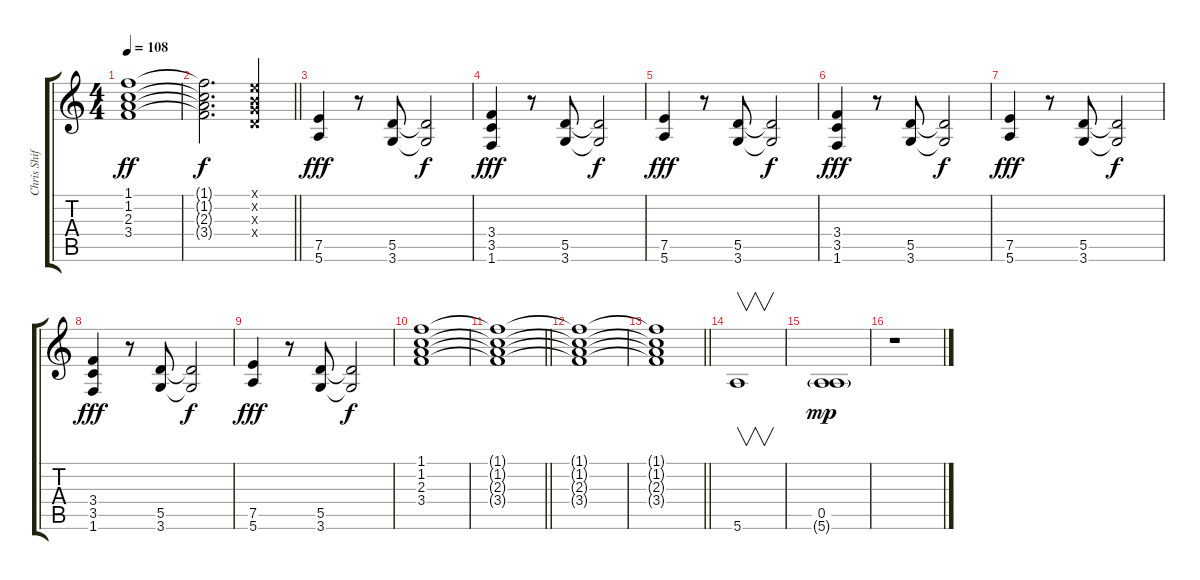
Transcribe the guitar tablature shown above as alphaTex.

\track ("Chris Shiflett" "Chris Shif") {instrument electricguitarjazz}
\staff {score tabs}
\tuning (E4 B3 G3 D3 A2 E2) {hide}
\ts (4 4)
\tempo 108
\clef g2
\ks c
(1.1 1.2 2.3 3.4).1{dy ff} |
\barLineRight lightlight
(1.1{t} 1.2{t} 2.3{t} 3.4{t}).2{d dy f} (0.1{x} 0.2{x} 0.3{x} 0.4{x}).4 |
(7.5 5.6).4{dy fff} r.8 (5.5 3.6).8 (5.5{t} 3.6{t}).2{dy f} |
(3.4 3.5 1.6).4{dy fff} r.8 (5.5 3.6).8 (5.5{t} 3.6{t}).2{dy f} |
(7.5 5.6).4{dy fff} r.8 (5.5 3.6).8 (5.5{t} 3.6{t}).2{dy f} |
(3.4 3.5 1.6).4{dy fff} r.8 (5.5 3.6).8 (5.5{t} 3.6{t}).2{dy f} |
(7.5 5.6).4{dy fff} r.8 (5.5 3.6).8 (5.5{t} 3.6{t}).2{dy f} |
(3.4 3.5 1.6).4{dy fff} r.8 (5.5 3.6).8 (5.5{t} 3.6{t}).2{dy f} |
(7.5 5.6).4{dy fff} r.8 (5.5 3.6).8 (5.5{t} 3.6{t}).2{dy f} |
(1.1 1.2 2.3 3.4).1 |
\barLineRight lightlight
(1.1{t} 1.2{t} 2.3{t} 3.4{t}).1 |
(1.1{t} 1.2{t} 2.3{t} 3.4{t}).1 |
\barLineRight lightlight
(1.1{t} 1.2{t} 2.3{t} 3.4{t}).1 |
5.6.1{v volume 12} |
(0.5 5.6{g}).1{dy mp} |
r.1
